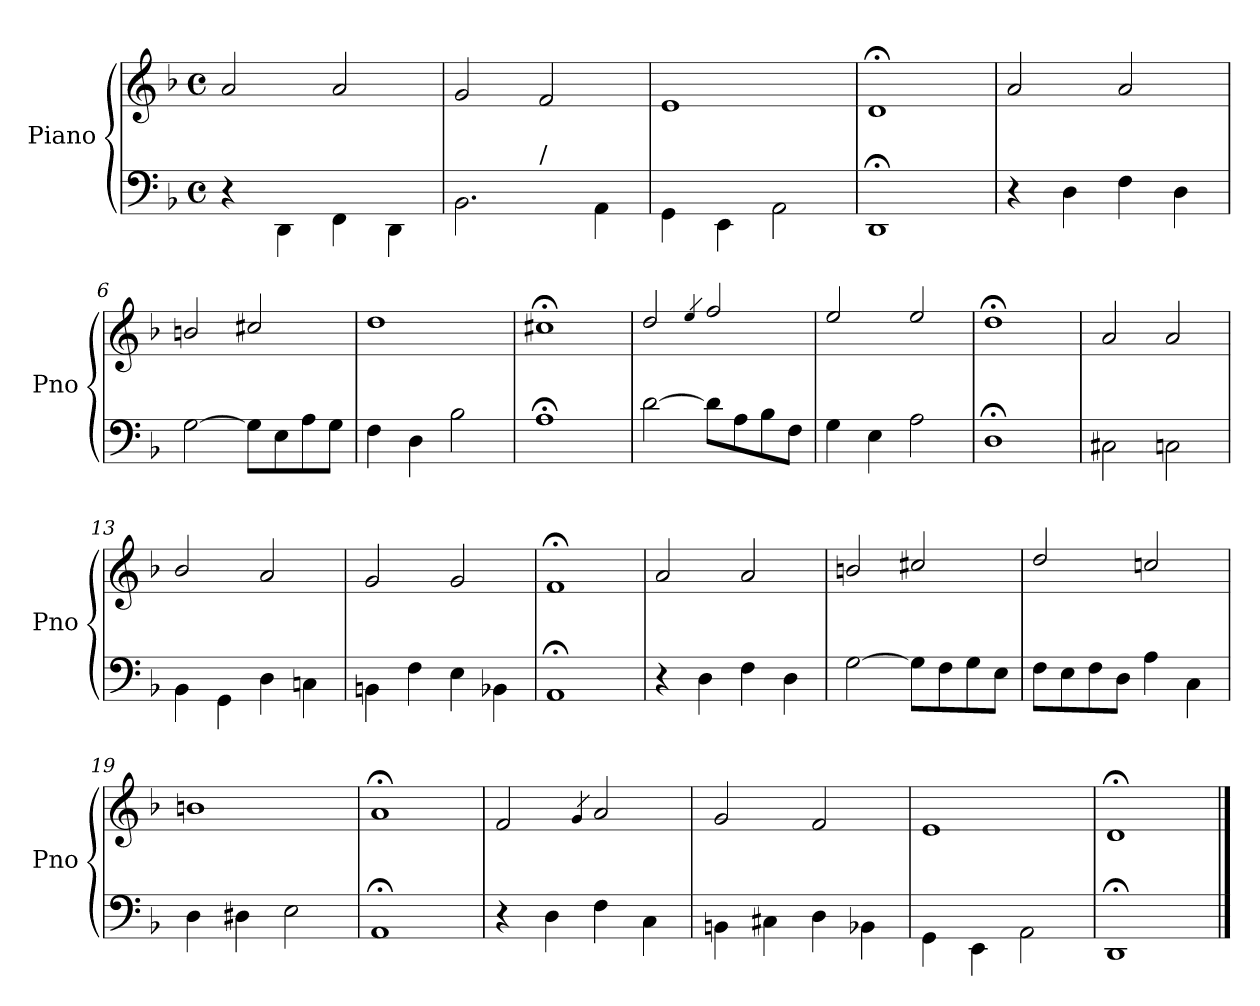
**kern	**kern
*part1	*part1
*staff2	*staff1
*I"Piano	*
*I'Pno	*
*clefF4	*clefG2
*k[b-]	*k[b-]
*F:	*F:
*M4/4	*M4/4
*met(c)	*met(c)
=1	=1
4r	2a/
4DD\	.
4FF\	2a/
4DD\	.
=2	=2
*^	*
2.BB-\	2ryy	2g/
!	!LO:TX:a:t=/	!
.	2ryy	2f/
4AA\	.	.
*v	*v	*
=3	=3
4GG\	1e/
4EE\	.
2AA\	.
=4	=4
1DD;\	1d;</
=5	=5
4r	2a/
4D\	.
4F\	2a/
4D\	.
=6	=6
[<2G\	2bn/
8G\L]	2cc#X/
8E\	.
8A\	.
8G\J	.
=7	=7
4F\	1dd/
4D\	.
2B-\	.
=8	=8
1A;\	1cc#X;</
!!LO:LB:g=z
=9	=9
[<2d\	2dd/
.	4qee/
8d\L]	2ff/
8A\	.
8B-\	.
8F\J	.
=10	=10
4G\	2ee/
4E\	.
2A\	2ee/
=11	=11
1D;\	1dd;</
=12	=12
2C#X\	2a/
2Cn\	2a/
=13	=13
4BB-\	2b-/
4GG\	.
4D\	2a/
4Cn\	.
=14	=14
4BBn\	2g/
4F\	.
4E\	2g/
4BB-X\	.
=15	=15
1AA;\	1f;</
!!LO:PB:g=z
=16	=16
4r	2a/
4D\	.
4F\	2a/
4D\	.
=17	=17
[<2G\	2bn/
8G\L]	2cc#X/
8F\	.
8G\	.
8E\J	.
=18	=18
8F\L	2dd/
8E\	.
8F\	.
8D\J	.
4A\	2ccn/
4C\	.
=19	=19
4D\	1bn/
4D#X\	.
2E\	.
=20	=20
1AA;\	1a;</
!!LO:LB:g=z
=21	=21
4r	2f/
4D\	.
.	4qg/
4F\	2a/
4C\	.
=22	=22
4BBn\	2g/
4C#X\	.
4D\	2f/
4BB-X\	.
=23	=23
4GG\	1e/
4EE\	.
2AA\	.
=24	=24
1DD;\	1d;</
==	==
*-	*-
